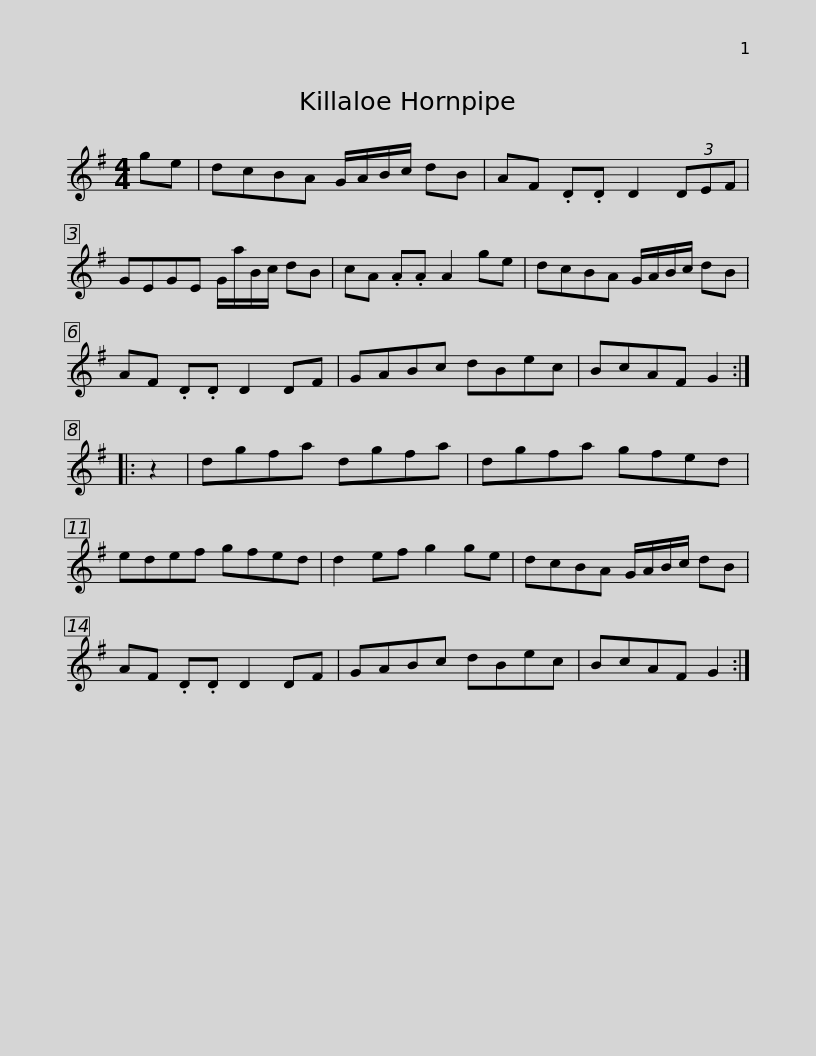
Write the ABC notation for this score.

X:1
L:1/8
M:4/4
I:linebreak $
K:G
V:1 treble
V:1
 ge | dcBA G/A/B/c/ dB | AF .D.D D2 (3DEF | GEGE G/a/B/c/ dB | cA .A.A A2 ge |$ %5
 dcBA G/A/B/c/ dB | AF .D.D D2 DF | GABc dBec | BcAF G2 :: z2 | %10
 dgfa dgfa |$ dgfa gfed | edef gfed | d2 ef g2 ge | dcBA G/A/B/c/ dB | %15
 AF .D.D D2 DF |$ GABc dBec | BcAF G2 :| %18
